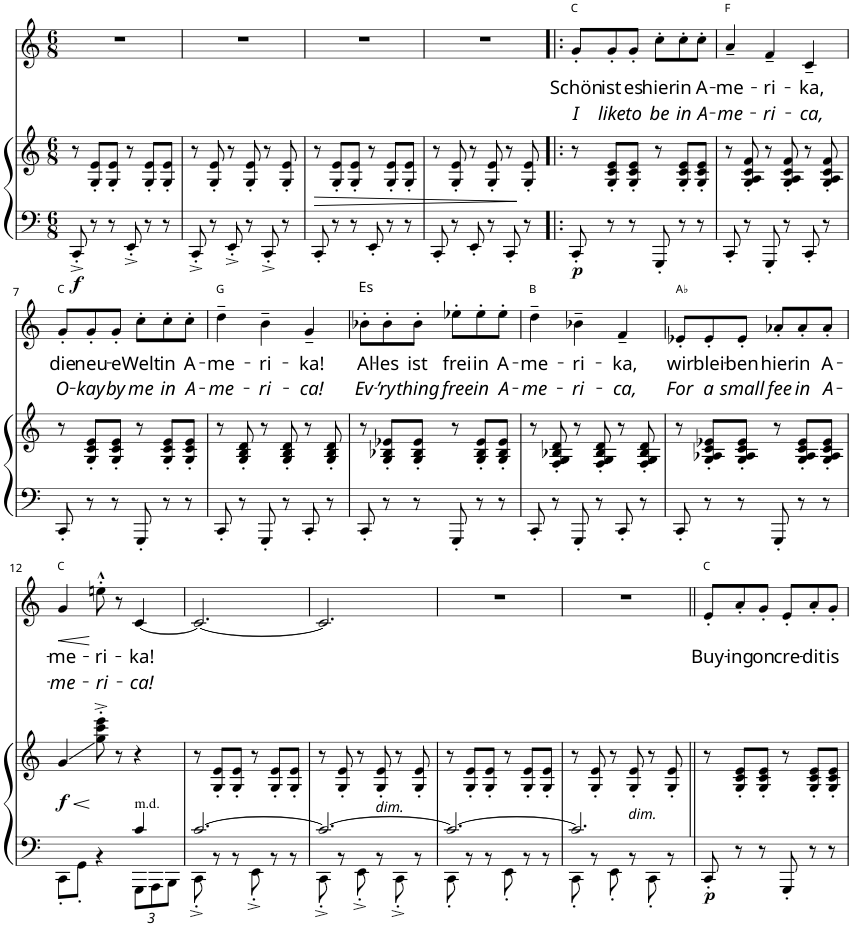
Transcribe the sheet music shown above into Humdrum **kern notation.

**kern	**kern	**dynam	**kern	**text	**text	**dynam	**harte
*part2	*part2	*part2	*part1	*part1	*part1	*part1	*part1
*staff3	*staff2	*staff2/3	*staff1	*staff1	*staff1	*staff1	*
*I"Piano	*	*	*	*	*	*	*
*I'Pno	*	*	*	*	*	*	*
*clefF4	*clefG2	*	*clefG2	*	*	*	*
*k[]	*k[]	*	*k[]	*	*	*	*
*M6/8	*M6/8	*	*M6/8	*	*	*	*
=1	=1	=1	=1	=1	=1	=1	=1
!	!	!LO:DY:b=2	!	!	!	!	!
8CC'^/	8r	f	2.r	.	.	.	.
8r	8G/' 8e/'L	.	.	.	.	.	.
8r	8G/' 8e/'J	.	.	.	.	.	.
8EE'^/	8r	.	.	.	.	.	.
8r	8G/' 8e/'L	.	.	.	.	.	.
8r	8G/' 8e/'J	.	.	.	.	.	.
=2	=2	=2	=2	=2	=2	=2	=2
8CC'^/	8r	.	2.r	.	.	.	.
8r	8G/' 8e/'	.	.	.	.	.	.
8EE'^/	8r	.	.	.	.	.	.
8r	8G/' 8e/'	.	.	.	.	.	.
8CC'^/	8r	.	.	.	.	.	.
8r	8G/' 8e/'	.	.	.	.	.	.
=3	=3	=3	=3	=3	=3	=3	=3
!	!	!LO:HP:b	!	!	!	!	!
8CC'/	8r	>	2.r	.	.	.	.
8r	8G/' 8e/'L	.	.	.	.	.	.
8r	8G/' 8e/'J	.	.	.	.	.	.
8EE'/	8r	.	.	.	.	.	.
8r	8G/' 8e/'L	.	.	.	.	.	.
8r	8G/' 8e/'J	.	.	.	.	.	.
=4	=4	=4	=4	=4	=4	=4	=4
8CC'/	8r	.	2.r	.	.	.	.
8r	8G/' 8e/'	.	.	.	.	.	.
8EE'/	8r	.	.	.	.	.	.
8r	8G/' 8e/'	.	.	.	.	.	.
8CC'/	8r	.	.	.	.	.	.
8r	8G/' 8e/'	]	.	.	.	.	.
=5!|:	=5!|:	=5!|:	=5!|:	=5!|:	=5!|:	=5!|:	=5!|:
!	!	!LO:DY:b=2	!	!LO:LY:b	!LO:LY:b	!	!
8CC'/	8r	p	8g'/L	Schön	I	.	C:maj
!	!	!	!	!LO:LY:b	!LO:LY:b	!	!
8r	8G/' 8c/' 8e/'L	.	8g'/	ist	like	.	.
!	!	!	!	!LO:LY:b	!LO:LY:b	!	!
8r	8G/' 8c/' 8e/'J	.	8g'/J	es	to	.	.
!	!	!	!	!LO:LY:b	!LO:LY:b	!	!
8GGG'/	8r	.	8cc'\L	hier	be	.	.
!	!	!	!	!LO:LY:b	!LO:LY:b	!	!
8r	8G/' 8c/' 8e/'L	.	8cc'\	in	in	.	.
!	!	!	!	!LO:LY:b	!LO:LY:b	!	!
8r	8G/' 8c/' 8e/'J	.	8cc'\J	A-	A-	.	.
=6	=6	=6	=6	=6	=6	=6	=6
!	!	!	!	!LO:LY:b	!LO:LY:b	!	!
8CC'/	8r	.	4a~/	-me-	-me-	.	F:maj
8r	8G/' 8A/' 8c/' 8f/'	.	.	.	.	.	.
!	!	!	!	!LO:LY:b	!LO:LY:b	!	!
8GGG'/	8r	.	4f~/	-ri-	-ri-	.	.
8r	8G/' 8A/' 8c/' 8f/'	.	.	.	.	.	.
!	!	!	!	!LO:LY:b	!LO:LY:b	!	!
8CC'/	8r	.	4c~/	-ka,	-ca,	.	.
8r	8G/' 8A/' 8c/' 8f/'	.	.	.	.	.	.
!!LO:LB:g=z
=7	=7	=7	=7	=7	=7	=7	=7
!	!	!	!	!LO:LY:b	!LO:LY:b	!	!
8CC'/	8r	.	8g'/L	die	O-	.	C:maj
!	!	!	!	!LO:LY:b	!LO:LY:b	!	!
8r	8G/' 8c/' 8e/'L	.	8g'/	neu-	-kay	.	.
!	!	!	!	!LO:LY:b	!LO:LY:b	!	!
8r	8G/' 8c/' 8e/'J	.	8g'/J	-e	by	.	.
!	!	!	!	!LO:LY:b	!LO:LY:b	!	!
8GGG'/	8r	.	8cc'\L	Welt	me	.	.
!	!	!	!	!LO:LY:b	!LO:LY:b	!	!
8r	8G/' 8c/' 8e/'L	.	8cc'\	in	in	.	.
!	!	!	!	!LO:LY:b	!LO:LY:b	!	!
8r	8G/' 8c/' 8e/'J	.	8cc'\J	A-	A-	.	.
=8	=8	=8	=8	=8	=8	=8	=8
!	!	!	!	!LO:LY:b	!LO:LY:b	!	!
8CC'/	8r	.	4dd~\	-me-	-me-	.	G:maj
8r	8G/' 8B/' 8d/'	.	.	.	.	.	.
!	!	!	!	!LO:LY:b	!LO:LY:b	!	!
8GGG'/	8r	.	4b~\	-ri-	-ri-	.	.
8r	8G/' 8B/' 8d/'	.	.	.	.	.	.
!	!	!	!	!LO:LY:b	!LO:LY:b	!	!
8CC'/	8r	.	4g~/	-ka!	-ca!	.	.
8r	8G/' 8B/' 8d/'	.	.	.	.	.	.
=9	=9	=9	=9	=9	=9	=9	=9
!	!	!	!LO:TX:a:t=Es	!	!	!	!
!	!	!	!	!LO:LY:b	!LO:LY:b	!	!
8CC'/	8r	.	8b-X'\L	Al-	Ev-	.	.
!	!	!	!	!LO:LY:b	!LO:LY:b	!	!
8r	8G/' 8B-X/' 8e-X/'L	.	8b-'\	-les	-’ry	.	.
!	!	!	!	!LO:LY:b	!LO:LY:b	!	!
8r	8G/' 8B-/' 8e-/'J	.	8b-'\J	ist	thing	.	.
!	!	!	!	!LO:LY:b	!LO:LY:b	!	!
8GGG'/	8r	.	8ee-X'\L	frei	free	.	.
!	!	!	!	!LO:LY:b	!LO:LY:b	!	!
8r	8G/' 8B-/' 8e-/'L	.	8ee-'\	in	in	.	.
!	!	!	!	!LO:LY:b	!LO:LY:b	!	!
8r	8G/' 8B-/' 8e-/'J	.	8ee-'\J	A-	A-	.	.
=10	=10	=10	=10	=10	=10	=10	=10
!	!	!	!	!LO:LY:b	!LO:LY:b	!	!
8CC'/	8r	.	4dd~\	-me-	-me-	.	B:maj
8r	8F/' 8G/' 8B-X/' 8d/'	.	.	.	.	.	.
!	!	!	!	!LO:LY:b	!LO:LY:b	!	!
8GGG'/	8r	.	4b-X~\	-ri-	-ri-	.	.
8r	8F/' 8G/' 8B-/' 8d/'	.	.	.	.	.	.
!	!	!	!	!LO:LY:b	!LO:LY:b	!	!
8CC'/	8r	.	4f~/	-ka,	-ca,	.	.
8r	8F/' 8G/' 8B-/' 8d/'	.	.	.	.	.	.
=11	=11	=11	=11	=11	=11	=11	=11
!	!	!	!	!LO:LY:b	!LO:LY:b	!	!
8CC'/	8r	.	8e-X'/L	wir	For	.	Ab:maj
!	!	!	!	!LO:LY:b	!LO:LY:b	!	!
8r	8G/' 8A-X/' 8c/' 8e-X/'L	.	8e-'/	blei-	a	.	.
!	!	!	!	!LO:LY:b	!LO:LY:b	!	!
8r	8G/' 8A-/' 8c/' 8e-/'J	.	8e-'/J	-ben	small	.	.
!	!	!	!	!LO:LY:b	!LO:LY:b	!	!
8GGG'/	8r	.	8a-X'/L	hier	fee	.	.
!	!	!	!	!LO:LY:b	!LO:LY:b	!	!
8r	8G/' 8A-/' 8c/' 8e-/'L	.	8a-'/	in	in	.	.
!	!	!	!	!LO:LY:b	!LO:LY:b	!	!
8r	8G/' 8A-/' 8c/' 8e-/'J	.	8a-'/J	A-	A-	.	.
!!LO:LB:g=z
=12	=12	=12	=12	=12	=12	=12	=12
*^	*	*	*	*	*	*	*
!	!	!	!LO:HP:b	!	!LO:LY:b	!LO:LY:b	!LO:HP:b	!
!	!	!	!LO:DY:n=1:b	!	!	!	!	!
2ryy	8CC'\L	4g/	< f	4g/	-me-	-me-	<	C:maj
.	8GG'\J	.	.	.	.	.	.	.
!	!	!	!	!	!LO:LY:b	!LO:LY:b	!	!
.	4r	8gg\'^ 8ccc\'^ 8eee\'^	[	8een'^^\	-ri-	-ri-	[	.
.	.	8r	.	8r	.	.	.	.
*	*Xbrackettup	*	*	*	*	*	*	*
!LO:TX:a:t=m.d.	!	!	!	!	!	!	!	!
!	!	!	!	!	!LO:LY:b	!LO:LY:b	!	!
4c/	12GGG\L	4r	.	[4c/	-ka!	-ca!	.	.
.	12AAA\	.	.	.	.	.	.	.
.	12BBB\J	.	.	.	.	.	.	.
=13	=13	=13	=13	=13	=13	=13	=13	=13
[2.c/	8CC'^\	8r	.	2.c/_	.	.	.	.
.	8r	8G/' 8e/'L	.	.	.	.	.	.
.	8r	8G/' 8e/'J	.	.	.	.	.	.
.	8EE'^\	8r	.	.	.	.	.	.
.	8r	8G/' 8e/'L	.	.	.	.	.	.
.	8r	8G/' 8e/'J	.	.	.	.	.	.
=14	=14	=14	=14	=14	=14	=14	=14	=14
2.c/_	8CC'^\	8r	.	2.c/]	.	.	.	.
.	8r	8G/' 8e/'	.	.	.	.	.	.
.	8EE'^\	8r	.	.	.	.	.	.
!	!LO:TX:a:i:t=dim.	!	!	!	!	!	!	!
.	8r	8G/' 8e/'	.	.	.	.	.	.
.	8CC'^\	8r	.	.	.	.	.	.
.	8r	8G/' 8e/'	.	.	.	.	.	.
=15	=15	=15	=15	=15	=15	=15	=15	=15
2.c/_	8CC'\	8r	.	2.r	.	.	.	.
.	8r	8G/' 8e/'L	.	.	.	.	.	.
.	8r	8G/' 8e/'J	.	.	.	.	.	.
.	8EE'\	8r	.	.	.	.	.	.
.	8r	8G/' 8e/'L	.	.	.	.	.	.
.	8r	8G/' 8e/'J	.	.	.	.	.	.
=16	=16	=16	=16	=16	=16	=16	=16	=16
2.c/]	8CC'\	8r	.	2.r	.	.	.	.
.	8r	8G/' 8e/'	.	.	.	.	.	.
.	8EE'\	8r	.	.	.	.	.	.
!	!LO:TX:a:i:t=dim.	!	!	!	!	!	!	!
.	8r	8G/' 8e/'	.	.	.	.	.	.
.	8CC'\	8r	.	.	.	.	.	.
.	8r	8G/' 8e/'	.	.	.	.	.	.
=17||	=17||	=17||	=17||	=17||	=17||	=17||	=17||	=17||
!	!	!	!LO:DY:b=2	!	!LO:LY:b	!	!	!
*v	*v	*	*	*	*	*	*	*
8CC'/	8r	p	8e'/L	Buy-	.	.	C:maj
!	!	!	!	!LO:LY:b	!	!	!
8r	8G/' 8c/' 8e/'L	.	8a'/	-ing	.	.	.
!	!	!	!	!LO:LY:b	!	!	!
8r	8G/' 8c/' 8e/'J	.	8g'/J	on	.	.	.
!	!	!	!	!LO:LY:b	!	!	!
8GGG'/	8r	.	8e'/L	cre-	.	.	.
!	!	!	!	!LO:LY:b	!	!	!
8r	8G/' 8c/' 8e/'L	.	8a'/	-dit	.	.	.
!	!	!	!	!LO:LY:b	!	!	!
8r	8G/' 8c/' 8e/'J	.	8g'/J	is	.	.	.
=	=	=	=	=	=	=	=
*-	*-	*-	*-	*-	*-	*-	*-
